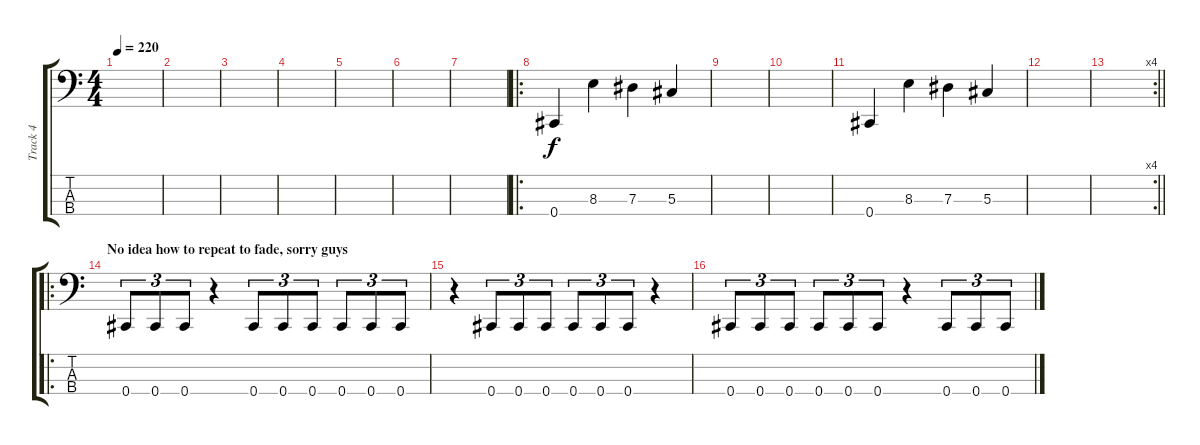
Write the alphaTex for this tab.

\track ("Track 4" "Track 4") {instrument electricbassfinger}
\staff {score tabs}
\tuning (Gb2 Db2 Ab1 Db1) {hide}
\ts (4 4)
\tempo 220
\clef f4
\ks c
|
|
|
|
|
|
|
\ro
0.4.4 8.3.4 7.3.4 5.3.4 |
|
|
0.4.4 8.3.4 7.3.4 5.3.4 |
|
\rc 4
\barLineRight lightlight
|
\ro
\section ("" "No idea how to repeat to fade, sorry guys")
0.4.8{tu (3 2)} 0.4.8{tu (3 2)} 0.4.8{tu (3 2)} r.4 0.4.8{tu (3 2)} 0.4.8{tu (3 2)} 0.4.8{tu (3 2)} 0.4.8{tu (3 2)} 0.4.8{tu (3 2)} 0.4.8{tu (3 2)} |
r.4 0.4.8{tu (3 2)} 0.4.8{tu (3 2)} 0.4.8{tu (3 2)} 0.4.8{tu (3 2)} 0.4.8{tu (3 2)} 0.4.8{tu (3 2)} r.4 |
0.4.8{tu (3 2)} 0.4.8{tu (3 2)} 0.4.8{tu (3 2)} 0.4.8{tu (3 2)} 0.4.8{tu (3 2)} 0.4.8{tu (3 2)} r.4 0.4.8{tu (3 2)} 0.4.8{tu (3 2)} 0.4.8{tu (3 2)}
